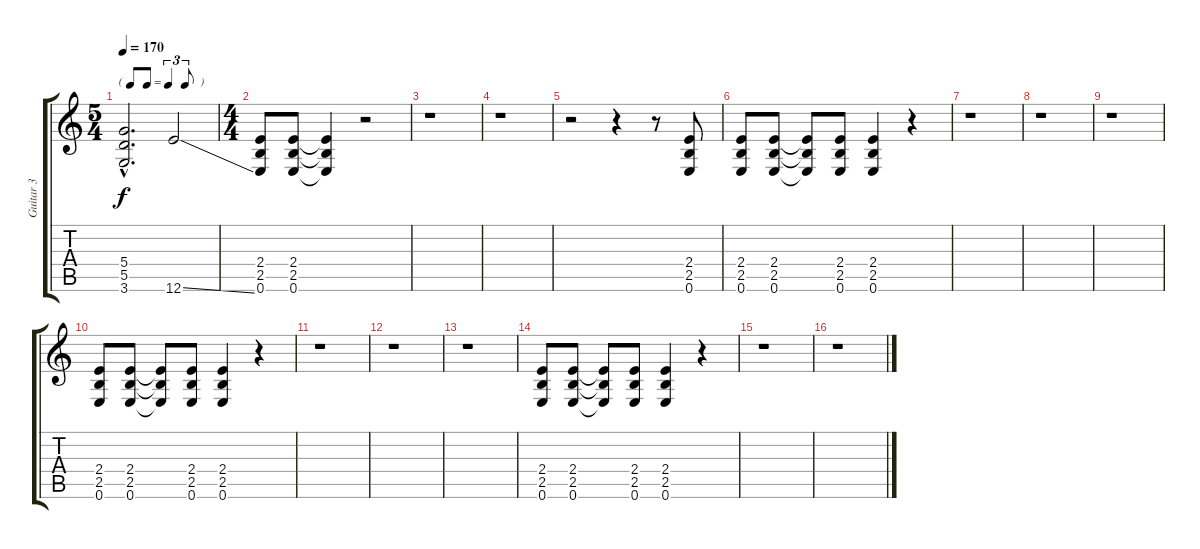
\track ("Guitar 3" "Guitar 3") {instrument overdrivenguitar}
\staff {score tabs}
\tuning (E4 B3 G3 D3 A2 E2) {hide}
\ts (5 4)
\tf triplet8th
\tempo 170
\clef g2
\ks c
(5.4{hac t} 5.5{hac t} 3.6{hac t}).2{d dy f} 12.6{ss}.2 |
\ts (4 4)
(2.4 2.5 0.6).8 (2.4 2.5 0.6).8 (2.4{t} 2.5{t} 0.6{t}).4 r.2 |
r.1 |
r.1 |
r.2 r.4 r.8 (2.4 2.5 0.6).8 |
(2.4 2.5 0.6).8 (2.4 2.5 0.6).8 (2.4{t} 2.5{t} 0.6{t}).8 (2.4 2.5 0.6).8 (2.4 2.5 0.6).4 r.4 |
r.1 |
r.1 |
r.1 |
(2.4 2.5 0.6).8 (2.4 2.5 0.6).8 (2.4{t} 2.5{t} 0.6{t}).8 (2.4 2.5 0.6).8 (2.4 2.5 0.6).4 r.4 |
r.1 |
r.1 |
r.1 |
(2.4 2.5 0.6).8 (2.4 2.5 0.6).8 (2.4{t} 2.5{t} 0.6{t}).8 (2.4 2.5 0.6).8 (2.4 2.5 0.6).4 r.4 |
r.1 |
r.1
